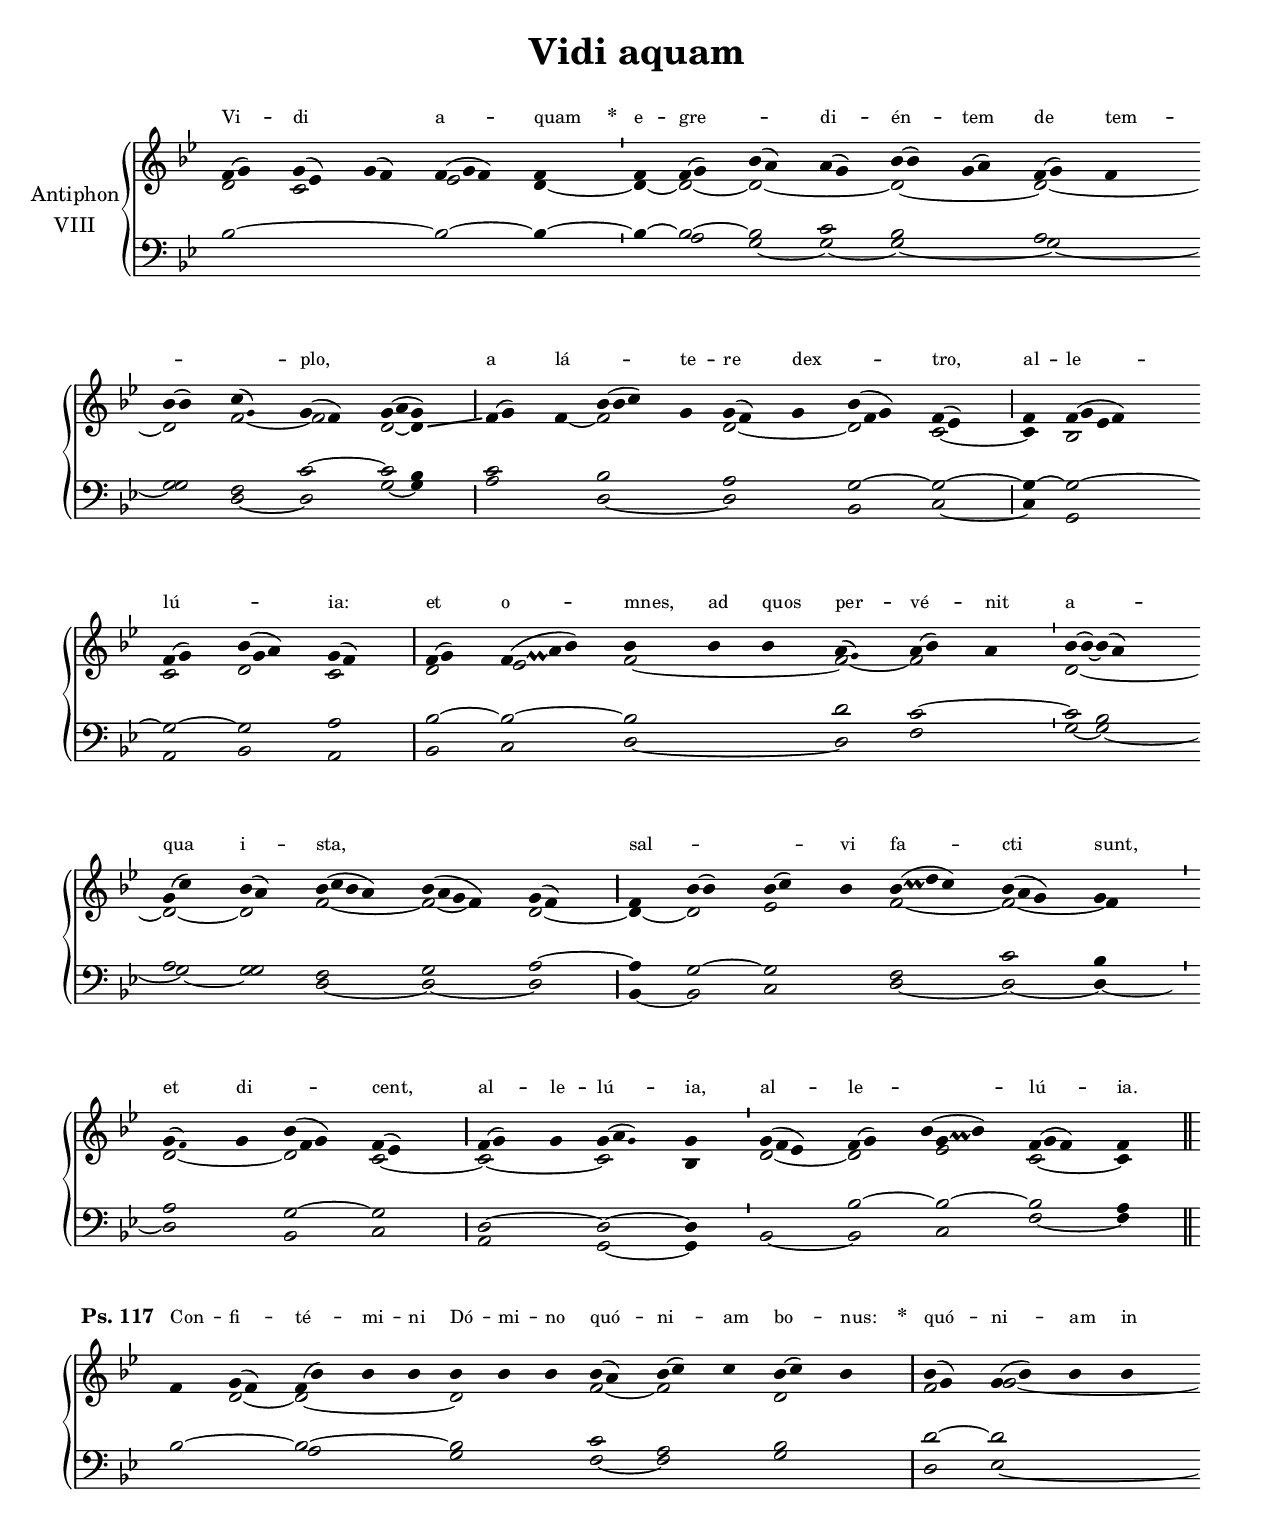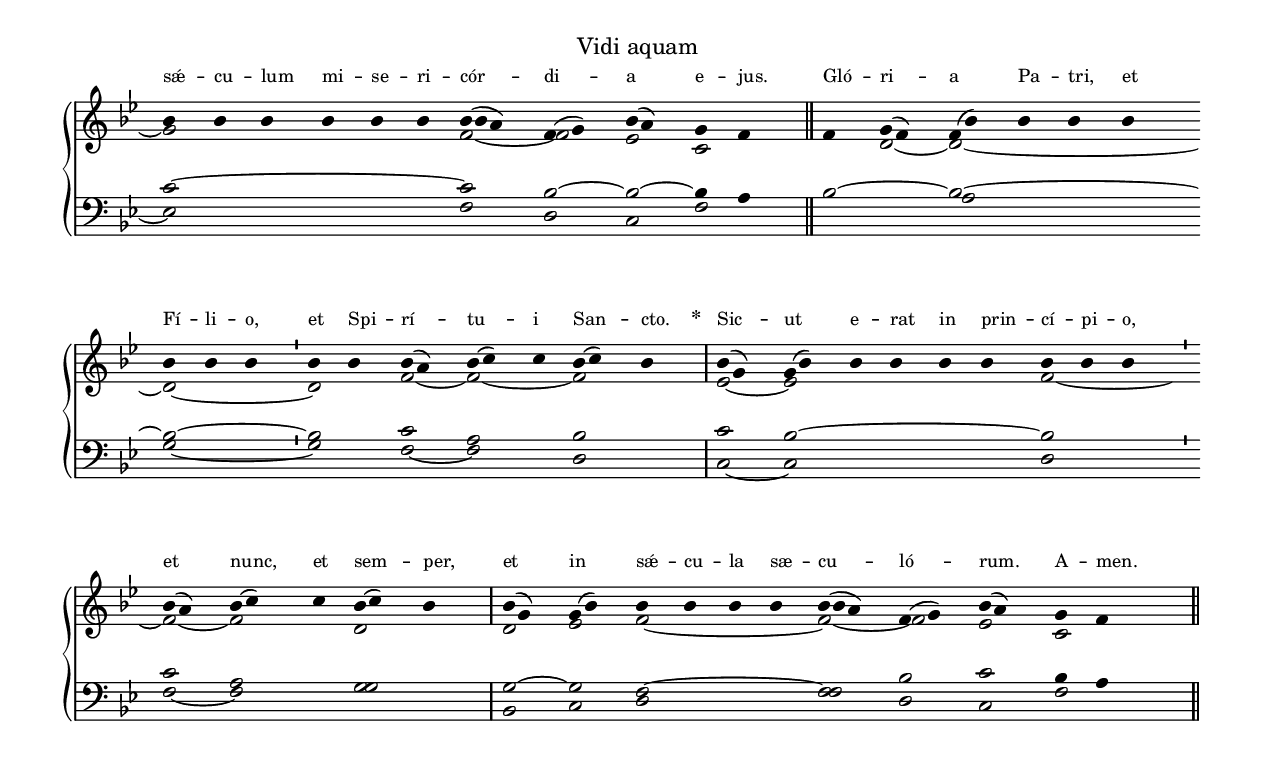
\version "2.18"
\include "gregorian.ly"
\include "noh2.ily"

%Page reference: page v.2
%(volume.page)

global = {
 \key f \mixolydian
 \cadenzaOn 
 \override Glissando #'thickness = #2.0
}

\header {
  title = \markup \center-column {"Vidi aquam" \vspace #1 }
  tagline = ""
  composer = ""
}

\paper {
 #(include-special-characters)
  oddHeaderMarkup = \markup \fill-line {
    \line {}
    \center-column {
      \on-the-fly #first-page     " "
      \on-the-fly #not-first-page "Vidi aquam"
    }
    \line { \on-the-fly #print-page-number-check-first \fromproperty #'page:page-number-string }
  }
  evenHeaderMarkup = \markup \fill-line {
    \line { \on-the-fly #print-page-number-check-first \fromproperty #'page:page-number-string }
    \center-column { "Vidi aquam" }
    \line {}
  }
}

chantText = \lyricmode {
Vi -- di _ a -- quam 
\set stanza = " * " e -- gre -- _ di -- én -- tem de tem -- _ _ plo, _ 
a lá -- _ te -- re dex -- _ tro, 
al -- le -- lú -- _ ia: 
et o -- mnes, ad quos per -- vé -- nit a -- qua i -- sta, _ _ 
sal -- _ _ vi fa -- cti sunt, et di -- _ cent, 
al -- le -- lú -- ia, al -- le -- _ lú -- ia. 
\set stanza = " Ps. 117 " 
Con -- fi -- té -- mi -- ni Dó -- mi -- no quó -- ni -- am bo -- nus: 
\set stanza = " * " 
quó -- ni -- am in sǽ -- cu -- lum mi -- se -- ri -- cór -- di -- a e -- jus. 
Gló -- ri -- a Pa -- tri, et Fí -- li -- o, et Spi -- rí -- tu -- i San -- cto. 
\set stanza = " * " 
Sic -- ut e -- rat in prin -- cí -- pi -- o, et nunc, et sem -- per, 
et in sǽ -- cu -- la sæ -- cu -- ló -- rum. A -- men. }

chantMusic = {
\tieDown   f'4 ( g'4) g'4 ( ees'4) g'4 ( f'4) f'4 ( g'4 f'4) f'4 \divisioMinima
 f'4 f'4 ( g'4) bes'4 ( a'4) a'4 ( g'4) bes'4 ( bes'4) g'4 ( a'4) f'4 ( g'4) f'4 \forceBreak
 bes'4 ( bes'4) c''4 ( \once \tweak #'font-size #-4 g' ) g'4 ( f'4) g'4 ( a'4 g'4) \divisioMaior
 f'4 ( g'4) f'4 bes'4 ( bes'4 c''4) g'4 g'4 ( f'4) g'4 bes'4 ( f'4 g'4) f'4 ( ees'4) \divisioMaior
 f'4 f'4 ( g'4 ees'4 f'4) \forceBreak
 f'4 ( g'4) bes'4 ( g'4 a'4) g'4 ( f'4) \divisioMaxima
 f'4 ( g'4) f'4 ( \quil g' a'4 bes'4) bes'4 bes'4 bes'4 a'4 ( \once \tweak #'font-size #-4 g' ) a'4 ( bes'4) a'4 \divisioMinima
 bes'4 ( bes'4) ~ bes'4 ( a'4) \forceBreak
 g'4 ( c''4) bes'4 ( a'4) bes'4 ( c''4 bes'4 a'4) bes'4 ( a'4 g'4 f'4) g'4 ( f'4) \divisioMaior
 f'4 bes'4 ( bes'4) bes'4 ( c''4) bes'4 bes'4 ( \quil c'' d''4 c''4) bes'4 ( a'4 g'4) g'4 \divisioMinima
 \forceBreak
 g'4 ( \once \tweak #'font-size #-4 f' ) g'4 bes'4 ( f'4 g'4) f'4 ( ees'4) \divisioMaior
 f'4 ( g'4) g'4 g'4 ( a'4 \once \tweak #'font-size #-4 g' ) g'4 \divisioMinima
 g'4 ( f'4 ees'4) f'4 ( g'4) bes'4 ( g'4 \quil a' bes'4) f'4 ( g'4 f'4) f'4 \finalis
 \forceBreak
 f'4 g'4 ( f'4) f'4 ( bes'4) bes'4 bes'4 bes'4 bes'4 bes'4 bes'4 ( a'4) bes'4 ( c''4) c''4 bes'4 ( c''4) bes'4 \divisioMaxima
 bes'4 ( g'4) g'4 ( bes'4) bes'4
 bes'4 \forceBreak bes'4 bes'4 bes'4 bes'4 bes'4 bes'4 bes'4 ( bes'4 a'4) f'4 ( g'4) bes'4 ( a'4) g'4 f'4 \finalis
 f'4 g'4 ( f'4) f'4 ( bes'4) bes'4 bes'4 bes'4 \forceBreak
 bes'4 bes'4 bes'4 \divisioMinima
 bes'4 bes'4 bes'4 ( a'4) bes'4 ( c''4) c''4 bes'4 ( c''4) bes'4 \divisioMaxima
 bes'4 ( g'4) g'4 ( bes'4) bes'4 bes'4 bes'4 bes'4 bes'4 bes'4 bes'4 \divisioMinima
 \forceBreak
 bes'4 ( a'4) bes'4 ( c''4) c''4 bes'4 ( c''4) bes'4 \divisioMaxima
 bes'4 ( g'4) g'4 ( bes'4) bes'4 bes'4 bes'4 bes'4 bes'4 ( bes'4 a'4) f'4 ( g'4) bes'4 ( a'4) g'4 f'4 \finalis

}

altoMusic = {
d'2 c'2*4/2 ees'2*3/2 d'4 ~ \divisioMinima
d'4 ~ d'2 ~ d'2*4/2 ~ d'2*4/2 ~ d'2*3/2 ~ d'2 f'2 ~ f'2 d'2 ~ d'4 -\tweak Glissando.Y-offset #-0.8 \glissando \divisioMaior
f'4 g'4 f'4 ~ f'2*4/2 d'2*3/2 ~ d'2*3/2 c'2 ~ \divisioMaior
c'4 bes2*4/2 c'2 d'2*3/2 c'2 \divisioMaxima
d'2 ees'2*4/2 f'2*3/2 ~ f'2 ~ f'2*3/2 \divisioMinima
d'2*4/2 ~ d'2 ~ d'2 f'2*4/2 ~ f'2*3/2 ~ f'4 d'2 ~ \divisioMaior
d'4 ~ d'2 ees'2*3/2 f'2*4/2 ~ f'2*3/2 ~ f'4 \divisioMinima
d'2*3/2 ~ d'2*3/2 c'2 ~ \divisioMaior
c'2*3/2 ~ c'2*3/2 bes4 \divisioMinima
d'2*3/2 ~ d'2*3/2 ees'2*3/2 c'2*3/2 ~ c'4 \finalis
r4 d'2 ~ d'2*4/2 ~ d'2*3/2 f'2 ~ f'2*3/2 d'2*3/2 \divisioMaxima
f'2 g'2*4/2 ~ g'2*6/2 f'2*3/2 ~ f'2 ees'2 c'2 \finalis
r4 d'2 ~ d'2*5/2 ~ d'2*3/2 ~ \divisioMinima
d'2 f'2 ~ f'2*3/2 ~ f'2*3/2 \divisioMaxima
ees'2 ~ ees'2*6/2 f'2*3/2 ~ \divisioMinima
f'2 ~ f'2*3/2 d'2*3/2 \divisioMaxima
d'2 ees'2 f'2*4/2 ~ f'2*3/2 ~ f'2 ees'2 c'2 \finalis
}

tenorMusic = {
bes2*6/2 ~ bes2*3/2 ~ bes4 ~ \divisioMinima
bes4 ~ bes2 ~ bes2 c'2 bes2*4/2 a2*3/2 \shiftRight g2 f2 c'2 ~ c'2 bes4 \divisioMaior
c'2*3/2 bes2*4/2 a2*3/2 g2*3/2 ~ g2 ~ \divisioMaior
g4 ~ g2*4/2 ~ g2 ~ g2*3/2 a2 \divisioMaxima
bes2 ~ bes2*4/2 ~ bes2*3/2 d'2 c'2*3/2 ~ \divisioMinima
c'2 bes2 a2 \shiftRight g2 f2*4/2 g2*4/2 a2 ~ \divisioMaior
a4 g2 ~ g2*3/2 f2*4/2 c'2*3/2 bes4 \divisioMinima
a2*3/2 g2*3/2 ~ g2 \divisioMaior
d2*3/2 ~ d2*3/2 ~ d4 \divisioMinima
r2*3/2 bes2*3/2 ~ bes2*3/2 ~ bes2*3/2 a4 \finalis
bes2*3/2 ~ bes2*4/2 ~ bes2*3/2 c'2 a2*3/2 bes2*3/2 \divisioMaxima
d'2 ~ d'2*4/2 c'2*6/2 ~ c'2*3/2 bes2 ~ bes2 ~ bes4 a4 \finalis
bes2*3/2 ~ bes2*5/2 ~ bes2*3/2 ~ \divisioMinima
bes2 c'2 a2*3/2 bes2*3/2 \divisioMaxima
c'2 bes2*6/2 ~ bes2*3/2 \divisioMinima
c'2 a2*3/2 g2*3/2 \divisioMaxima
g2 ~ g2 f2*4/2 ~ f2*3/2 bes2 c'2 bes4 a4 \finalis
}

bassMusic = {
r2*10/2 \divisioMinima
r4 a2 g2 ~ g2 ~ g2*4/2 ~ g2*3/2 ~ g2 d2 ~ d2 g2 ~ g4 \divisioMaior
a2*3/2 d2*4/2 ~ d2*3/2 bes,2*3/2 c2 ~ \divisioMaior
c4 g,2*4/2 a,2 bes,2*3/2 a,2 \divisioMaxima
bes,2 c2*4/2 d2*3/2 ~ d2 f2*3/2 \divisioMinima
g2 ~ g2 ~ g2 ~ g2 d2*4/2 ~ d2*4/2 ~ d2 \divisioMaior
bes,4 ~ bes,2 c2*3/2 d2*4/2 ~ d2*3/2 ~ d4 ~ \divisioMinima
d2*3/2 bes,2*3/2 c2 \divisioMaior
a,2*3/2 g,2*3/2 ~ g,4 \divisioMinima
bes,2*3/2 ~ bes,2*3/2 c2*3/2 f2*3/2 ~ f4 \finalis
r2*3/2 a2*4/2 g2*3/2 f2 ~ f2*3/2 g2*3/2 \divisioMaxima
d2 ees2*4/2 ~ ees2*6/2 f2*3/2 d2 c2 f2 \finalis
r2*3/2 a2*5/2 g2*3/2 ~ \divisioMinima
g2 f2 ~ f2*3/2 d2*3/2 \divisioMaxima
c2 ~ c2*6/2 d2*3/2 \divisioMinima
f2 ~ f2*3/2 \shiftRight g2*3/2 \divisioMaxima
bes,2 c2 d2*4/2 \shiftRight f2*3/2 d2 c2 f2 \finalis
}

voiceLines = {
\voiceLineStyle


}

\score{
  <<
    \new Lyrics
    \new GrandStaff <<
      \set GrandStaff.autoBeaming = ##f
      \set GrandStaff.instrumentName = \markup \center-column {
        "Antiphon"
        "VIII"
      }
      \new Staff = up <<
        \new Voice = "chant" {
          \voiceOne \global \chantMusic
        }
        \new Voice {
          \voiceTwo \global \altoMusic
        }
      >>

      \new Staff = down <<
        \clef bass
        \new Voice {
          \voiceOne \global \tenorMusic
        }
        \new Voice {
          \voiceTwo \global \bassMusic
        }
	\new Voice {
        \voiceThree \global \voiceLines
        }
      >>
    >>
    \context Lyrics {
      \lyricsto chant {
      \chantText
    }
    }
  >>
  \layout{
  }
  
}
